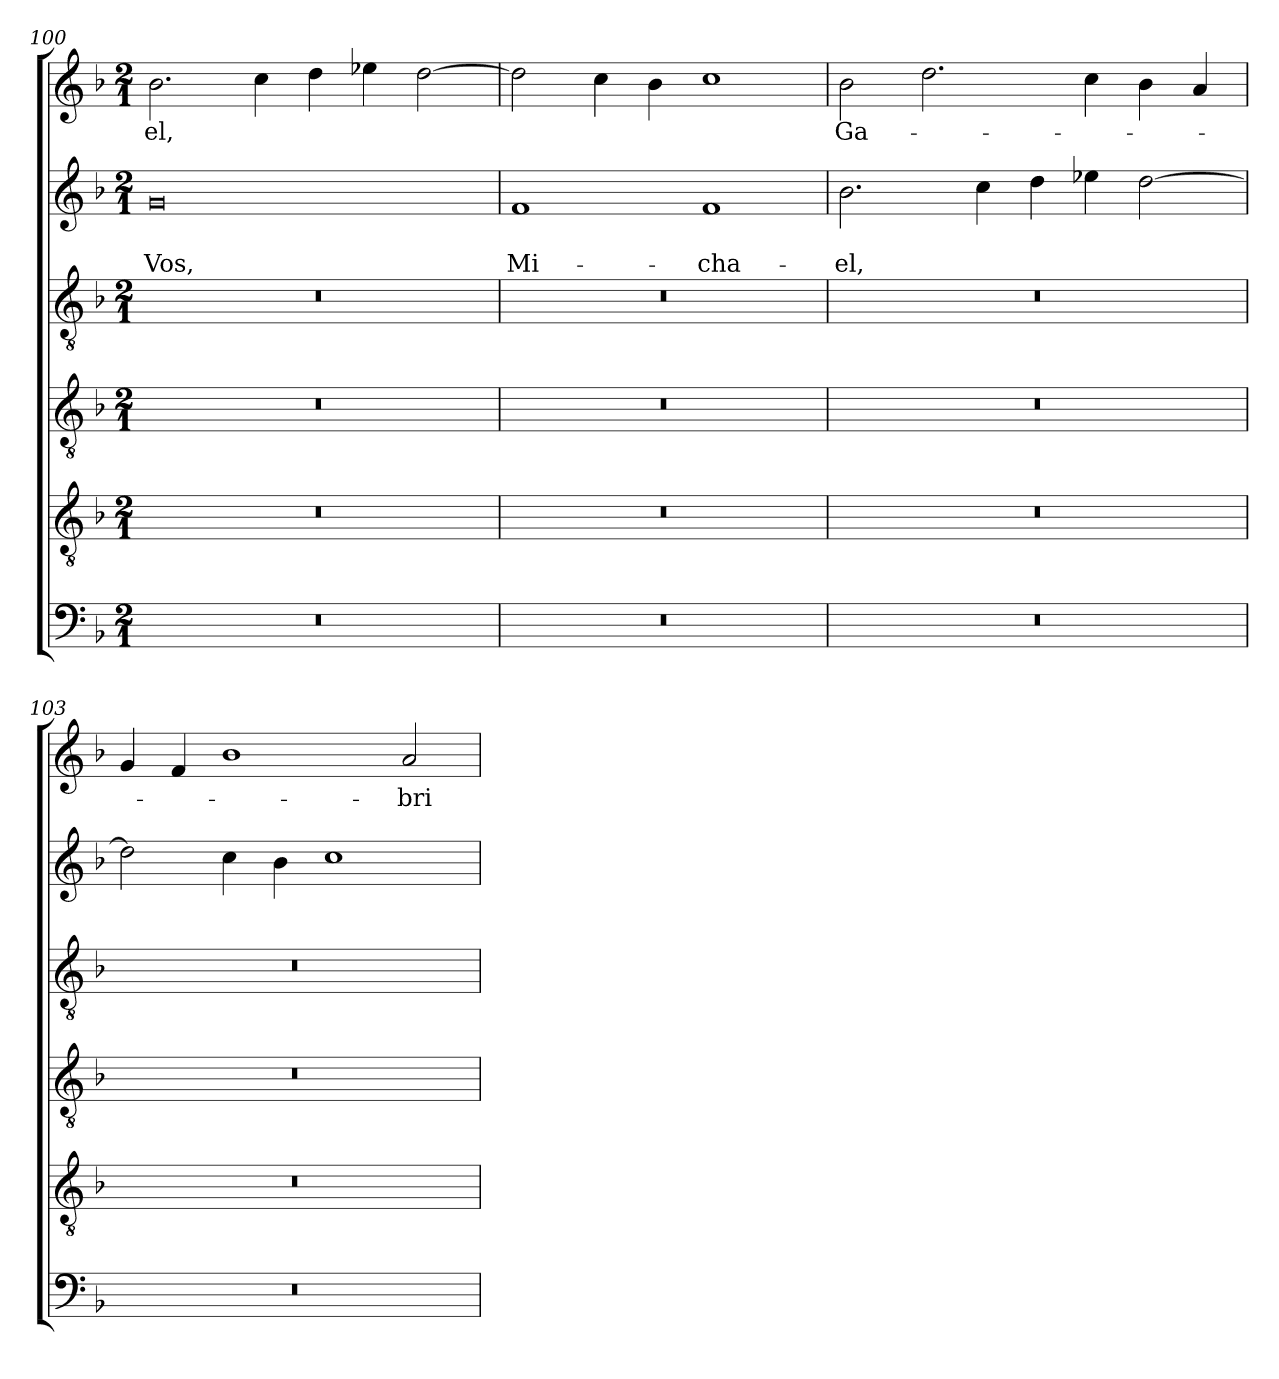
**kern	**kern	**kern	**kern	**kern	**text	**text	**kern	**text
*part6	*part5	*part4	*part3	*part2	*part2	*part2	*part1	*part1
*staff6	*staff5	*staff4	*staff3	*staff2	*staff2	*staff2	*staff1	*staff1
!!LO:LB:g=z
*clefF4	*clefGv2	*clefGv2	*clefGv2	*clefG2	*	*	*clefG2	*
*k[b-]	*k[b-]	*k[b-]	*k[b-]	*k[b-]	*	*	*k[b-]	*
*F:	*F:	*F:	*F:	*F:	*	*	*F:	*
*M2/1	*M2/1	*M2/1	*M2/1	*M2/1	*	*	*M2/1	*
=100	=100	=100	=100	=100	=100	=100	=100	=100
!	!	!	!	!	!	!LO:LY:b	!	!LO:LY:b
0r	0r	0r	0r	0g	.	Vos,	2.b-\	-el,
.	.	.	.	.	.	.	4cc\	.
.	.	.	.	.	.	.	4dd\	.
.	.	.	.	.	.	.	4ee-\	.
.	.	.	.	.	.	.	[2dd\	.
=101	=101	=101	=101	=101	=101	=101	=101	=101
!	!	!	!	!	!	!LO:LY:b	!	!
0r	0r	0r	0r	1f	.	Mi-	2dd\]	.
.	.	.	.	.	.	.	4cc\	.
.	.	.	.	.	.	.	4b-\	.
!	!	!	!	!	!	!LO:LY:b	!	!
.	.	.	.	1f	.	-cha-	1cc	.
=102	=102	=102	=102	=102	=102	=102	=102	=102
!	!	!	!	!	!	!LO:LY:b	!	!LO:LY:b
0r	0r	0r	0r	2.b-\	.	-el,	2b-\	Ga-
.	.	.	.	.	.	.	2.dd\	.
.	.	.	.	4cc\	.	.	.	.
.	.	.	.	4dd\	.	.	.	.
.	.	.	.	4ee-\	.	.	4cc\	.
.	.	.	.	[2dd\	.	.	4b-\	.
.	.	.	.	.	.	.	4a/	.
=103	=103	=103	=103	=103	=103	=103	=103	=103
0r	0r	0r	0r	2dd\]	.	.	4g/	.
.	.	.	.	.	.	.	4f/	.
.	.	.	.	4cc\	.	.	1b-	.
.	.	.	.	4b-\	.	.	.	.
.	.	.	.	1cc	.	.	.	.
!	!	!	!	!	!	!	!	!LO:LY:b
.	.	.	.	.	.	.	2a/	-bri-
=	=	=	=	=	=	=	=	=
*-	*-	*-	*-	*-	*-	*-	*-	*-
